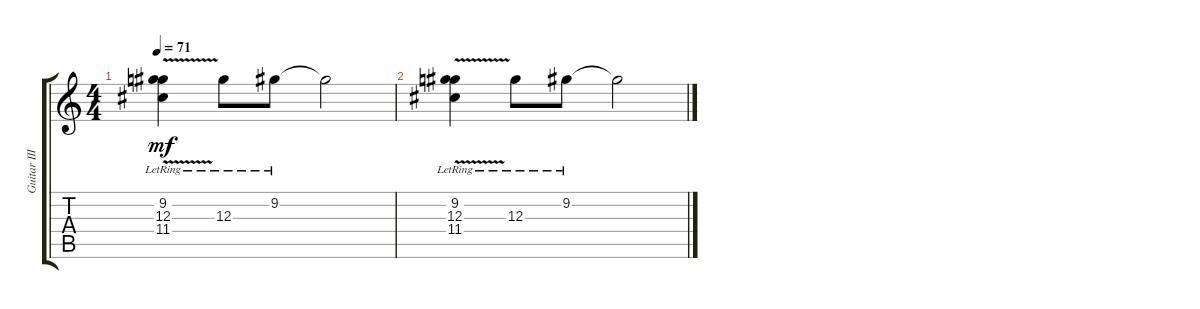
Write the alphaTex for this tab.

\track ("Guitar III (with Delay)" "Guitar III") {instrument electricguitarclean bank 255}
\staff {score tabs}
\tuning (E4 B3 G3 D3 A2 E2) {hide}
\ts (4 4)
\tempo 71
\clef g2
\ks c
(9.2{v lr} 12.3{v lr} 11.4{v lr}).4{dy mf} 12.3{lr}.8 9.2{lr}.8 9.2{t}.2 |
(9.2{v lr} 12.3{v lr} 11.4{v lr}).4 12.3{lr}.8 9.2{lr}.8 9.2{t}.2
